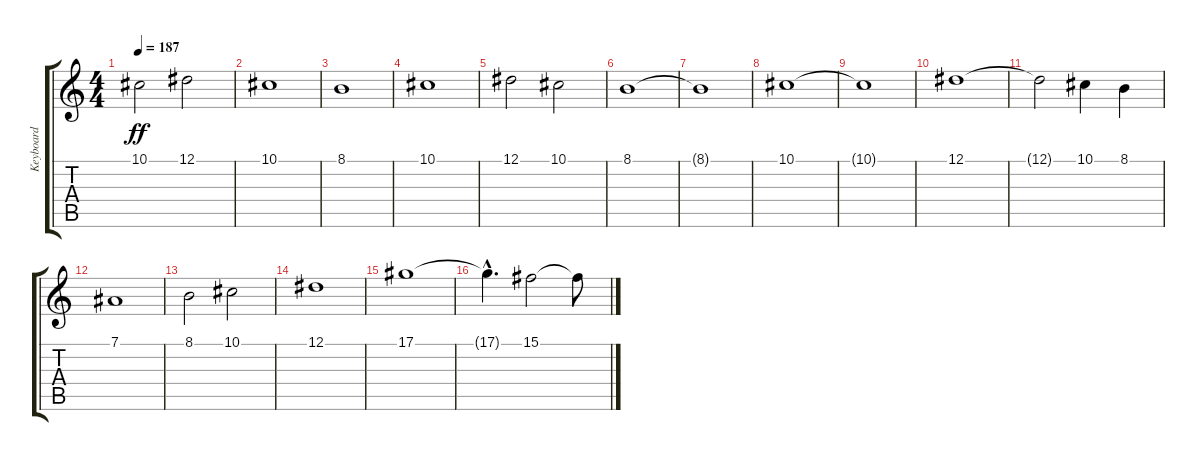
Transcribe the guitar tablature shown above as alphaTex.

\track ("Keyboard" "Keyboard") {instrument acousticgrandpiano}
\staff {score tabs}
\tuning (Eb4 Bb3 Gb3 Db3 Ab2 Eb2) {hide}
\ts (4 4)
\tempo 187
\clef g2
\ks c
10.1{t}.2{dy ff} 12.1.2 |
10.1.1 |
8.1.1 |
10.1.1 |
12.1.2 10.1.2 |
8.1.1 |
8.1{t}.1 |
10.1.1 |
10.1{t}.1 |
12.1.1 |
12.1{t}.2 10.1.4 8.1.4 |
7.1.1 |
8.1.2 10.1.2 |
12.1.1 |
17.1.1 |
17.1{hac t}.4{d} 15.1.2 15.1{t}.8
